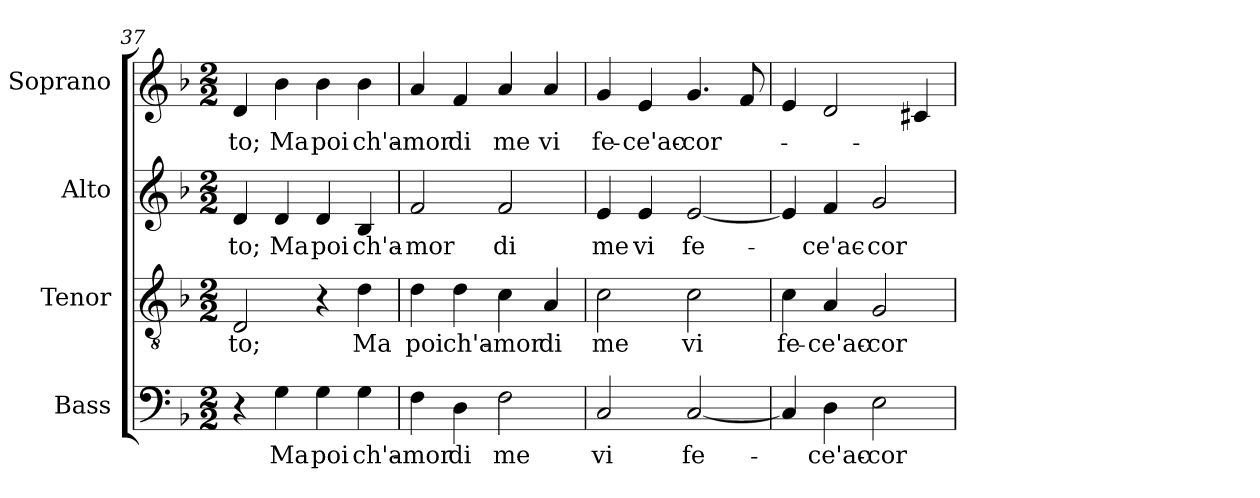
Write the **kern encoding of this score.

**kern	**text	**kern	**text	**kern	**text	**kern	**text
*part4	*part4	*part3	*part3	*part2	*part2	*part1	*part1
*staff4	*staff4	*staff3	*staff3	*staff2	*staff2	*staff1	*staff1
*I"Bass	*	*I"Tenor	*	*I"Alto	*	*I"Soprano	*
*I'Bass	*	*I'Tenor	*	*I'Alto	*	*I'Soprano	*
*clefF4	*	*clefGv2	*	*clefG2	*	*clefG2	*
*k[b-]	*	*k[b-]	*	*k[b-]	*	*k[b-]	*
*F:	*	*F:	*	*F:	*	*F:	*
*M2/2	*	*M2/2	*	*M2/2	*	*M2/2	*
=37	=37	=37	=37	=37	=37	=37	=37
!	!	!	!LO:LY:b:color=#000000	!	!	!	!
!	!	!	!	!	!LO:LY:b:color=#000000	!	!
!	!	!	!	!	!	!	!LO:LY:b:color=#000000
4r	.	2Di/	-to;	4di/	-to;	4di/	-to;
!	!LO:LY:b:color=#000000	!	!	!	!	!	!
!	!	!	!	!	!LO:LY:b:color=#000000	!	!
!	!	!	!	!	!	!	!LO:LY:b:color=#000000
4Gi\	Ma	.	.	4di/	Ma	4b-i\	Ma
!	!LO:LY:b:color=#000000	!	!	!	!	!	!
!	!	!	!	!	!LO:LY:b:color=#000000	!	!
!	!	!	!	!	!	!	!LO:LY:b:color=#000000
4Gi\	poi	4r	.	4di/	poi	4b-i\	poi
!	!LO:LY:b:color=#000000	!	!	!	!	!	!
!	!	!	!LO:LY:b:color=#000000	!	!	!	!
!	!	!	!	!	!LO:LY:b:color=#000000	!	!
!	!	!	!	!	!	!	!LO:LY:b:color=#000000
4Gi\	ch'a-	4di\	Ma	4B-i/	ch'a-	4b-i\	ch'a-
!!LO:PB:g=z
=38	=38	=38	=38	=38	=38	=38	=38
!	!LO:LY:b:color=#000000	!	!	!	!	!	!
!	!	!	!LO:LY:b:color=#000000	!	!	!	!
!	!	!	!	!	!LO:LY:b:color=#000000	!	!
!	!	!	!	!	!	!	!LO:LY:b:color=#000000
4Fi\	-mor	4di\	poi	2fi/	-mor	4ai/	-mor
!	!LO:LY:b:color=#000000	!	!	!	!	!	!
!	!	!	!LO:LY:b:color=#000000	!	!	!	!
!	!	!	!	!	!	!	!LO:LY:b:color=#000000
4Di\	di	4di\	ch'a-	.	.	4fi/	di
!	!LO:LY:b:color=#000000	!	!	!	!	!	!
!	!	!	!LO:LY:b:color=#000000	!	!	!	!
!	!	!	!	!	!LO:LY:b:color=#000000	!	!
!	!	!	!	!	!	!	!LO:LY:b:color=#000000
2Fi\	me	4ci\	-mor	2fi/	di	4ai/	me
!	!	!	!LO:LY:b:color=#000000	!	!	!	!
!	!	!	!	!	!	!	!LO:LY:b:color=#000000
.	.	4Ai/	di	.	.	4ai/	vi
=39	=39	=39	=39	=39	=39	=39	=39
!	!LO:LY:b:color=#000000	!	!	!	!	!	!
!	!	!	!LO:LY:b:color=#000000	!	!	!	!
!	!	!	!	!	!LO:LY:b:color=#000000	!	!
!	!	!	!	!	!	!	!LO:LY:b:color=#000000
2Ci/	vi	2ci\	me	4ei/	me	4gi/	fe-
!	!	!	!	!	!LO:LY:b:color=#000000	!	!
!	!	!	!	!	!	!	!LO:LY:b:color=#000000
.	.	.	.	4ei/	vi	4ei/	-ce'ac-
!	!LO:LY:b:color=#000000	!	!	!	!	!	!
!	!	!	!LO:LY:b:color=#000000	!	!	!	!
!	!	!	!	!	!LO:LY:b:color=#000000	!	!
!	!	!	!	!	!	!	!LO:LY:b:color=#000000
[2Ci/	fe-	2ci\	vi	[2ei/	fe-	4.gi/	-cor-
.	.	.	.	.	.	8fi/	.
=40	=40	=40	=40	=40	=40	=40	=40
!	!	!	!LO:LY:b:color=#000000	!	!	!	!
4Ci/]	.	4ci\	fe-	4ei/]	.	4ei/	.
!	!LO:LY:b:color=#000000	!	!	!	!	!	!
!	!	!	!LO:LY:b:color=#000000	!	!	!	!
!	!	!	!	!	!LO:LY:b:color=#000000	!	!
4Di\	-ce'ac-	4Ai/	-ce'ac-	4fi/	-ce'ac-	2di/	.
!	!LO:LY:b:color=#000000	!	!	!	!	!	!
!	!	!	!LO:LY:b:color=#000000	!	!	!	!
!	!	!	!	!	!LO:LY:b:color=#000000	!	!
2Ei\	-cor-	2Gi/	-cor-	2gi/	-cor-	.	.
.	.	.	.	.	.	4c#Xi/	.
=	=	=	=	=	=	=	=
*-	*-	*-	*-	*-	*-	*-	*-
